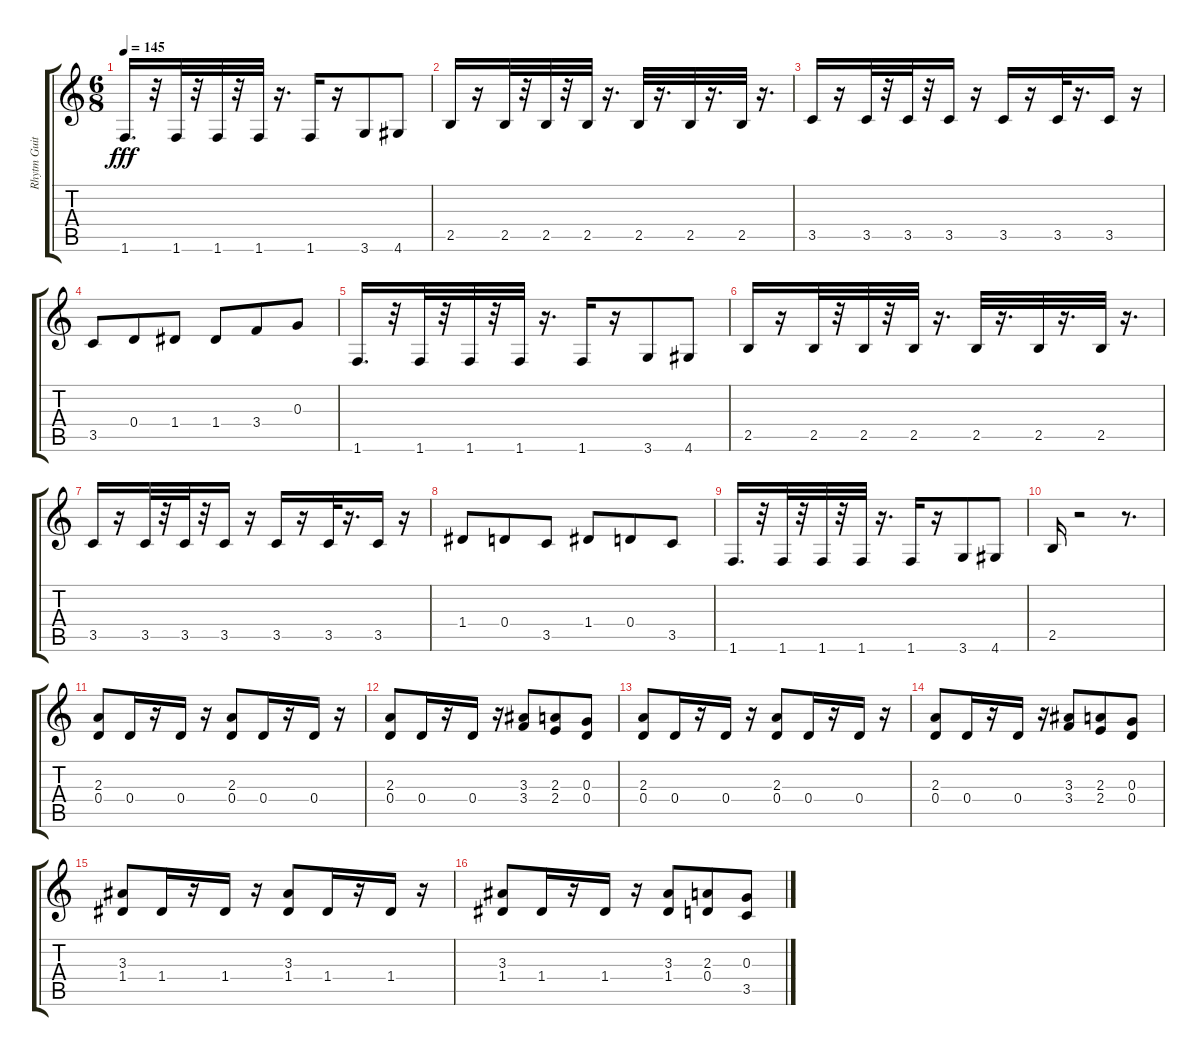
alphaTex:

\track ("Rhytm Guitar" "Rhytm Guit") {instrument distortionguitar}
\staff {score tabs}
\tuning (E4 B3 G3 D3 A2 E2) {hide}
\ts (6 8)
\tempo 145
\clef g2
\ks c
1.6.16{d dy fff} r.32 1.6.32 r.32 1.6.32 r.32 1.6.32 r.16{d} 1.6.16 r.16 3.6.8 4.6.8 |
2.5.16 r.16 2.5.32 r.32 2.5.32 r.32 2.5.32 r.16{d} 2.5.32 r.16{d} 2.5.32 r.16{d} 2.5.32 r.16{d} |
3.5.16 r.16 3.5.32 r.32 3.5.32 r.32 3.5.16 r.16 3.5.16 r.16 3.5.32 r.16{d} 3.5.16 r.16 |
3.5.8 0.4.8 1.4.8 1.4.8 3.4.8 0.3.8 |
1.6.16{d} r.32 1.6.32 r.32 1.6.32 r.32 1.6.32 r.16{d} 1.6.16 r.16 3.6.8 4.6.8 |
2.5.16 r.16 2.5.32 r.32 2.5.32 r.32 2.5.32 r.16{d} 2.5.32 r.16{d} 2.5.32 r.16{d} 2.5.32 r.16{d} |
3.5.16 r.16 3.5.32 r.32 3.5.32 r.32 3.5.16 r.16 3.5.16 r.16 3.5.32 r.16{d} 3.5.16 r.16 |
1.4.8 0.4.8 3.5.8 1.4.8 0.4.8 3.5.8 |
1.6.16{d} r.32 1.6.32 r.32 1.6.32 r.32 1.6.32 r.16{d} 1.6.16 r.16 3.6.8 4.6.8 |
2.5.16 r.2 r.8{d} |
(2.3 0.4).8 0.4.16 r.16 0.4.16 r.16 (2.3 0.4).8 0.4.16 r.16 0.4.16 r.16 |
(2.3 0.4).8 0.4.16 r.16 0.4.16 r.16 (3.3 3.4).8 (2.3 2.4).8 (0.3 0.4).8 |
(2.3 0.4).8 0.4.16 r.16 0.4.16 r.16 (2.3 0.4).8 0.4.16 r.16 0.4.16 r.16 |
(2.3 0.4).8 0.4.16 r.16 0.4.16 r.16 (3.3 3.4).8 (2.3 2.4).8 (0.3 0.4).8 |
(3.3 1.4).8 1.4.16 r.16 1.4.16 r.16 (3.3 1.4).8 1.4.16 r.16 1.4.16 r.16 |
(3.3 1.4).8 1.4.16 r.16 1.4.16 r.16 (3.3 1.4).8 (2.3 0.4).8 (0.3 3.5).8
